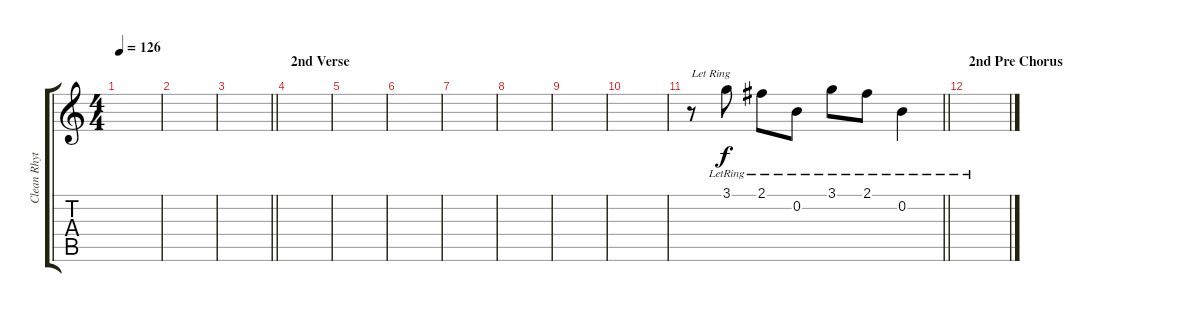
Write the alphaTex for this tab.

\track ("Clean Rhythm" "Clean Rhyt") {instrument electricguitarclean}
\staff {score tabs}
\tuning (E4 B3 G3 D3 A2 E2) {hide}
\ts (4 4)
\tempo 126
\clef g2
\ks c
|
|
\barLineRight lightlight
|
\section ("" "2nd Verse")
|
|
|
|
|
|
|
\barLineRight lightlight
r.8{txt "Let Ring"} 3.1{lr}.8 2.1{lr}.8 0.2{lr}.8 3.1{lr}.8 2.1{lr}.8 0.2{lr}.4 |
\section ("" "2nd Pre Chorus")
